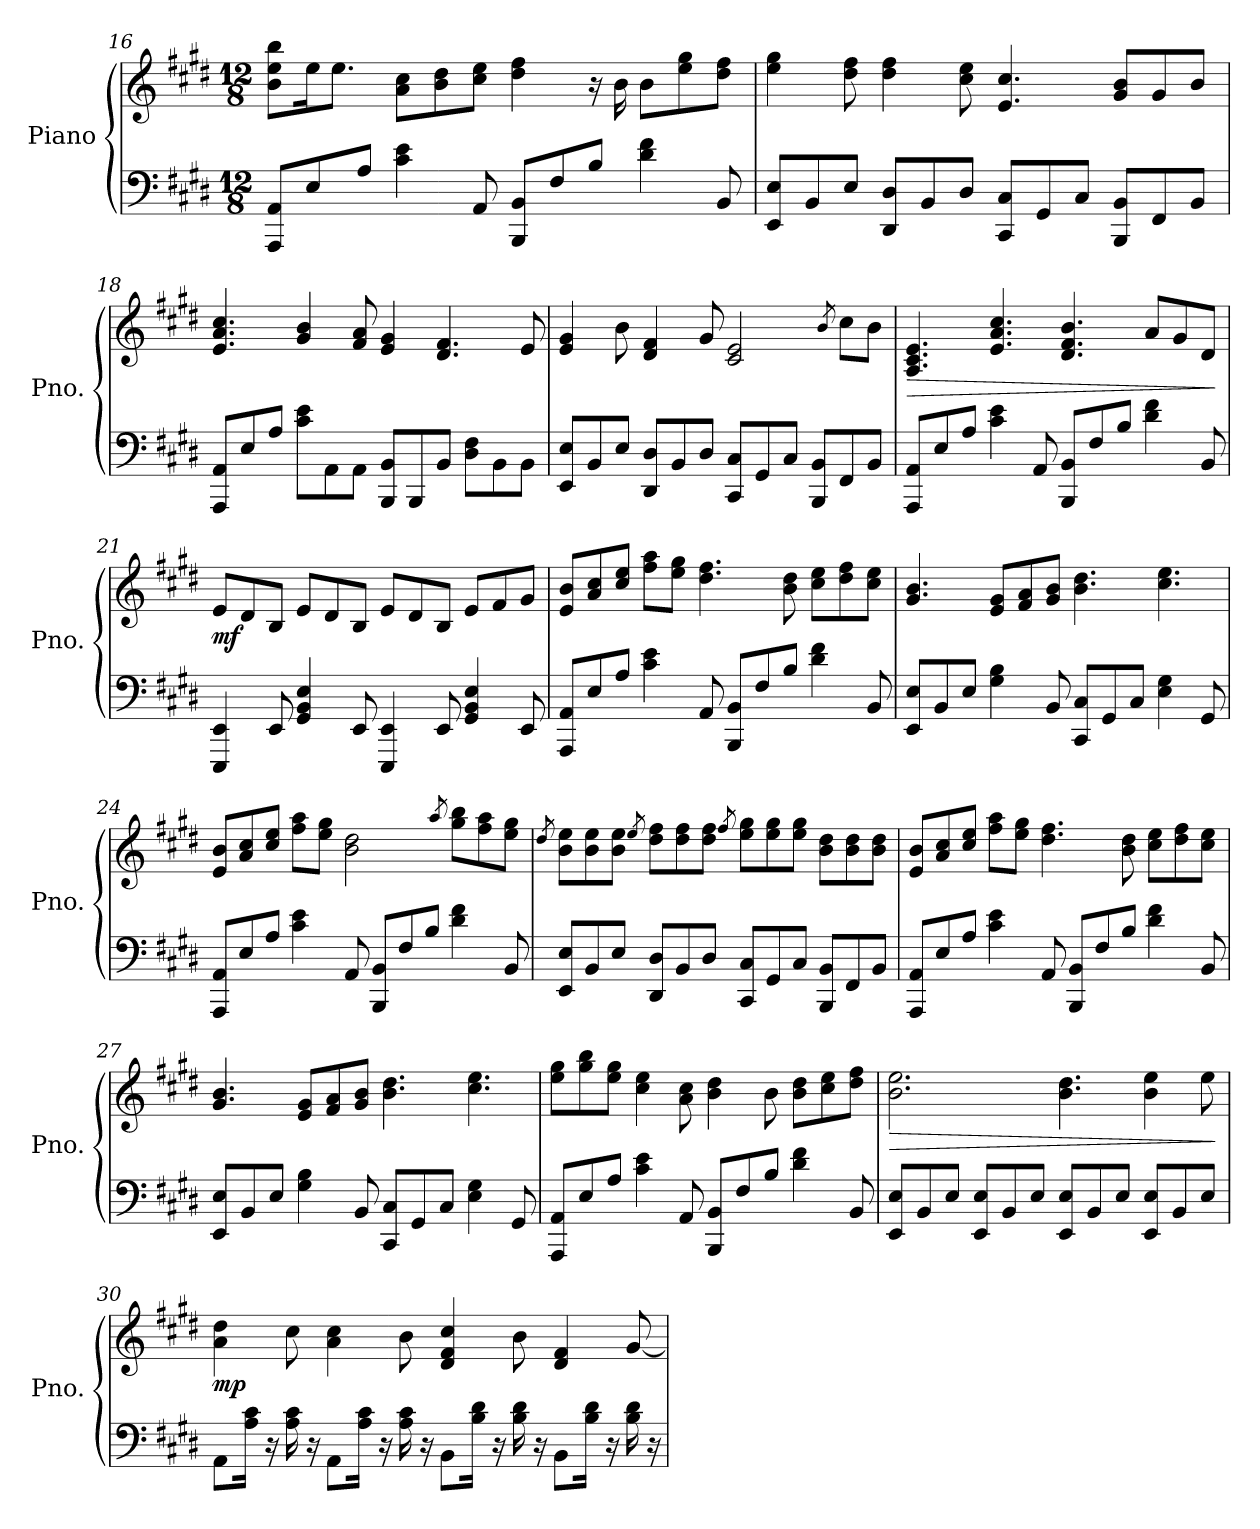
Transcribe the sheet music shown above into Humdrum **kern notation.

**kern	**kern	**dynam
*part1	*part1	*part1
*staff2	*staff1	*staff1/2
*I"Piano	*	*
*I'Pno.	*	*
!!LO:PB:g=z
*clefF4	*clefG2	*
*k[f#c#g#d#]	*k[f#c#g#d#]	*
*M12/8	*M12/8	*
=16	=16	=16
8AAA/ 8AA/L	8b\ 8ee\ 8bb\L	.
8E/	16ee\K	.
.	8.ee\J	.
8A/J	.	.
4c#\ 4e\	8a\ 8cc#\L	.
.	8b\ 8dd#\	.
8AA/	8cc#\ 8ee\J	.
8BBB/ 8BB/L	4dd#\ 4ff#\	.
8F#/	.	.
8B/J	16r	.
.	16b\	.
4d#\ 4f#\	8b\L	.
.	8ee\ 8gg#\	.
8BB/	8dd#\ 8ff#\J	.
=17	=17	=17
8EE/ 8E/L	4ee\ 4gg#\	.
8BB/	.	.
8E/J	8dd#\ 8ff#\	.
8DD#/ 8D#/L	4dd#\ 4ff#\	.
8BB/	.	.
8D#/J	8cc#\ 8ee\	.
8CC#/ 8C#/L	4.e/ 4.cc#/	.
8GG#/	.	.
8C#/J	.	.
8BBB/ 8BB/L	8g#/ 8b/L	.
8FF#/	8g#/	.
8BB/J	8b/J	.
!!LO:LB:g=z
=18	=18	=18
8AAA/ 8AA/L	4.e/ 4.a/ 4.cc#/	.
8E/	.	.
8A/J	.	.
8c#\ 8e\L	4g#/ 4b/	.
8AA\	.	.
8AA\J	8f#/ 8a/	.
8BBB/ 8BB/L	4e/ 4g#/	.
8BBB/	.	.
8BB/J	4.d#/ 4.f#/	.
8D#\ 8F#\L	.	.
8BB\	.	.
8BB\J	8e/	.
=19	=19	=19
8EE/ 8E/L	4e/ 4g#/	.
8BB/	.	.
8E/J	8b\	.
8DD#/ 8D#/L	4d#/ 4f#/	.
8BB/	.	.
8D#/J	8g#/	.
8CC#/ 8C#/L	2c#/ 2e/	.
8GG#/	.	.
8C#/J	.	.
8BBB/ 8BB/L	.	.
.	8qb/	.
8FF#/	8cc#\L	.
8BB/J	8b\J	.
=20	=20	=20
!	!	!LO:HP:b
8AAA/ 8AA/L	4.A/ 4.c#/ 4.e/	>
8E/	.	.
8A/J	.	.
4c#\ 4e\	4.e/ 4.a/ 4.cc#/	.
8AA/	.	.
8BBB/ 8BB/L	4.d#/ 4.f#/ 4.b/	.
8F#/	.	.
8B/J	.	.
4d#\ 4f#\	8a/L	.
.	8g#/	.
8BB/	8d#/J	.
.	.	]
!!LO:LB:g=z
=21	=21	=21
!	!	!LO:DY:b
4EEE/ 4EE/	8e/L	mf
.	8d#/	.
8EE/	8B/J	.
4GG#/ 4BB/ 4E/	8e/L	.
.	8d#/	.
8EE/	8B/J	.
4EEE/ 4EE/	8e/L	.
.	8d#/	.
8EE/	8B/J	.
4GG#/ 4BB/ 4E/	8e/L	.
.	8f#/	.
8EE/	8g#/J	.
=22	=22	=22
8AAA/ 8AA/L	8e/ 8b/L	.
8E/	8a/ 8cc#/	.
8A/J	8cc#/ 8ee/J	.
4c#\ 4e\	8ff#\ 8aa\L	.
.	8ee\ 8gg#\J	.
8AA/	4.dd#\ 4.ff#\	.
8BBB/ 8BB/L	.	.
8F#/	.	.
8B/J	8b\ 8dd#\	.
4d#\ 4f#\	8cc#\ 8ee\L	.
.	8dd#\ 8ff#\	.
8BB/	8cc#\ 8ee\J	.
!!LO:LB:g=z
=23	=23	=23
8EE/ 8E/L	4.g#/ 4.b/	.
8BB/	.	.
8E/J	.	.
4G#\ 4B\	8e/ 8g#/L	.
.	8f#/ 8a/	.
8BB/	8g#/ 8b/J	.
8CC#/ 8C#/L	4.b\ 4.dd#\	.
8GG#/	.	.
8C#/J	.	.
4E\ 4G#\	4.cc#\ 4.ee\	.
8GG#/	.	.
=24	=24	=24
8AAA/ 8AA/L	8e/ 8b/L	.
8E/	8a/ 8cc#/	.
8A/J	8cc#/ 8ee/J	.
4c#\ 4e\	8ff#\ 8aa\L	.
.	8ee\ 8gg#\J	.
8AA/	2b\ 2dd#\	.
8BBB/ 8BB/L	.	.
8F#/	.	.
8B/J	.	.
.	8qaa/	.
4d#\ 4f#\	8gg#\ 8bb\L	.
.	8ff#\ 8aa\	.
8BB/	8ee\ 8gg#\J	.
!!LO:LB:g=z
=25	=25	=25
.	8qdd#/	.
8EE/ 8E/L	8b\ 8ee\L	.
8BB/	8b\ 8ee\	.
8E/J	8b\ 8ee\J	.
.	8qee/	.
8DD#/ 8D#/L	8dd#\ 8ff#\L	.
8BB/	8dd#\ 8ff#\	.
8D#/J	8dd#\ 8ff#\J	.
.	8qff#/	.
8CC#/ 8C#/L	8ee\ 8gg#\L	.
8GG#/	8ee\ 8gg#\	.
8C#/J	8ee\ 8gg#\J	.
8BBB/ 8BB/L	8b\ 8dd#\L	.
8FF#/	8b\ 8dd#\	.
8BB/J	8b\ 8dd#\J	.
=26	=26	=26
8AAA/ 8AA/L	8e/ 8b/L	.
8E/	8a/ 8cc#/	.
8A/J	8cc#/ 8ee/J	.
4c#\ 4e\	8ff#\ 8aa\L	.
.	8ee\ 8gg#\J	.
8AA/	4.dd#\ 4.ff#\	.
8BBB/ 8BB/L	.	.
8F#/	.	.
8B/J	8b\ 8dd#\	.
4d#\ 4f#\	8cc#\ 8ee\L	.
.	8dd#\ 8ff#\	.
8BB/	8cc#\ 8ee\J	.
!!LO:LB:g=z
=27	=27	=27
8EE/ 8E/L	4.g#/ 4.b/	.
8BB/	.	.
8E/J	.	.
4G#\ 4B\	8e/ 8g#/L	.
.	8f#/ 8a/	.
8BB/	8g#/ 8b/J	.
8CC#/ 8C#/L	4.b\ 4.dd#\	.
8GG#/	.	.
8C#/J	.	.
4E\ 4G#\	4.cc#\ 4.ee\	.
8GG#/	.	.
=28	=28	=28
8AAA/ 8AA/L	8ee\ 8gg#\L	.
8E/	8gg#\ 8bb\	.
8A/J	8ee\ 8gg#\J	.
4c#\ 4e\	4cc#\ 4ee\	.
8AA/	8a\ 8cc#\	.
8BBB/ 8BB/L	4b\ 4dd#\	.
8F#/	.	.
8B/J	8b\	.
4d#\ 4f#\	8b\ 8dd#\L	.
.	8cc#\ 8ee\	.
8BB/	8dd#\ 8ff#\J	.
=29	=29	=29
!	!	!LO:HP:b
8EE/ 8E/L	2.b\ 2.ee\	>
8BB/	.	.
8E/J	.	.
8EE/ 8E/L	.	.
8BB/	.	.
8E/J	.	.
8EE/ 8E/L	4.b\ 4.dd#\	.
8BB/	.	.
8E/J	.	.
8EE/ 8E/L	4b\ 4ee\	.
8BB/	.	.
8E/J	8ee\	.
.	.	]
!!LO:PB:g=z
=30	=30	=30
!	!	!LO:DY:b
8AA\L	4a\ 4dd#\	mp
16A\ 16c#\Jk	.	.
16r	.	.
16A\ 16c#\	8cc#\	.
16r	.	.
8AA\L	4a\ 4cc#\	.
16A\ 16c#\Jk	.	.
16r	.	.
16A\ 16c#\	8b\	.
16r	.	.
8BB\L	4d#/ 4f#/ 4cc#/	.
16B\ 16d#\Jk	.	.
16r	.	.
16B\ 16d#\	8b\	.
16r	.	.
8BB\L	4d#/ 4f#/	.
16B\ 16d#\Jk	.	.
16r	.	.
16B\ 16d#\	[8g#/	.
16r	.	.
=	=	=
*-	*-	*-
